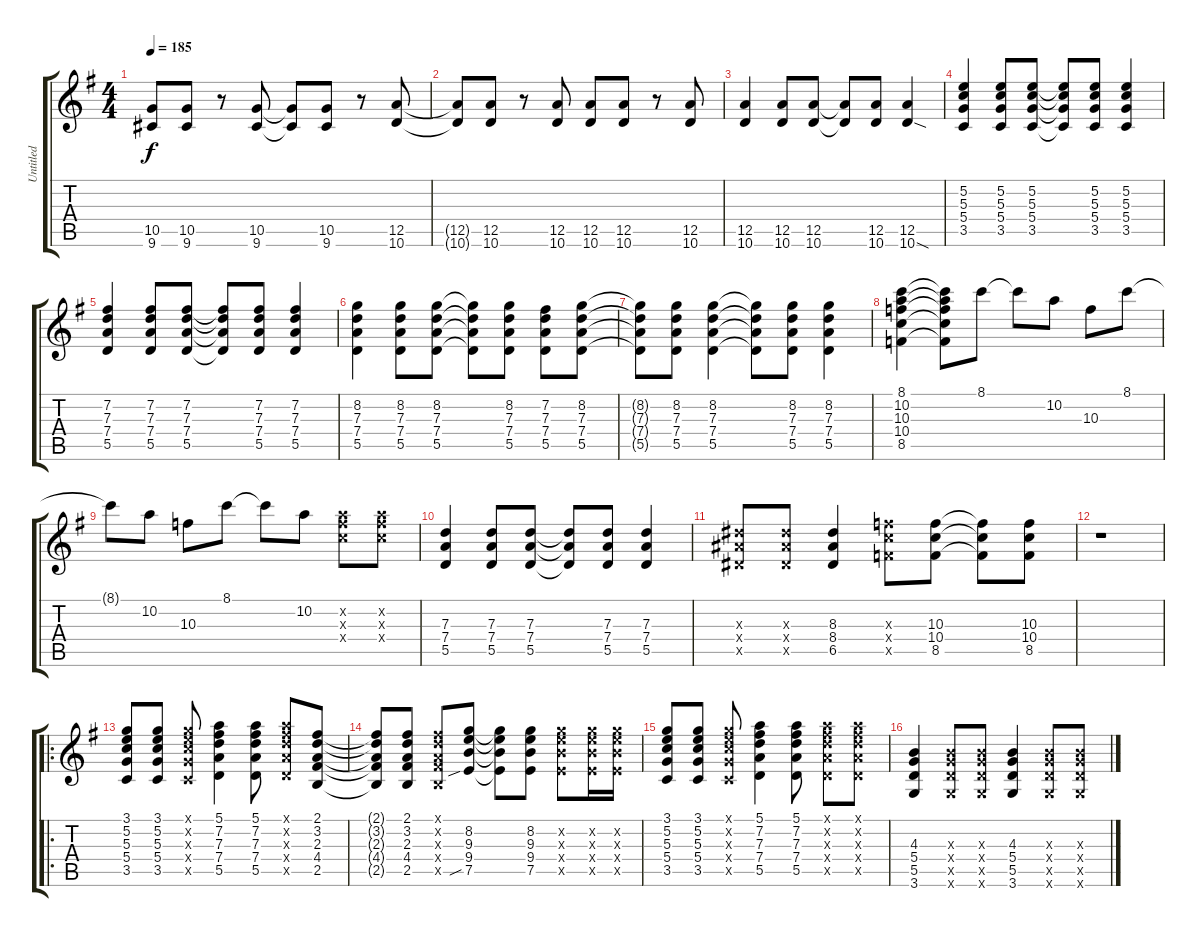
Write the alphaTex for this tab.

\track ("Untitled" "Untitled") {instrument overdrivenguitar}
\staff {score tabs}
\tuning (E4 B3 G3 D3 A2 E2) {hide}
\ts (4 4)
\tempo 185
\clef g2
\ks g
(10.5{t} 9.6{t}).8{dy f} (10.5 9.6).8 r.8 (10.5 9.6).8 (10.5{t} 9.6{t}).8 (10.5 9.6).8 r.8 (12.5 10.6).8 |
(12.5{t} 10.6{t}).8 (12.5 10.6).8 r.8 (12.5 10.6).8 (12.5 10.6).8 (12.5 10.6).8 r.8 (12.5 10.6).8 |
(12.5 10.6).4 (12.5 10.6).8 (12.5 10.6).8 (12.5{t} 10.6{t}).8 (12.5 10.6).8 (12.5 10.6{sod}).4 |
(5.2 5.3 5.4 3.5).4 (5.2 5.3 5.4 3.5).8 (5.2 5.3 5.4 3.5).8 (5.2{t} 5.3{t} 5.4{t} 3.5{t}).8 (5.2 5.3 5.4 3.5).8 (5.2 5.3 5.4 3.5).4 |
(7.2 7.3 7.4 5.5).4 (7.2 7.3 7.4 5.5).8 (7.2 7.3 7.4 5.5).8 (7.2{t} 7.3{t} 7.4{t} 5.5{t}).8 (7.2 7.3 7.4 5.5).8 (7.2 7.3 7.4 5.5).4 |
(8.2 7.3 7.4 5.5).4 (8.2 7.3 7.4 5.5).8 (8.2 7.3 7.4 5.5).8 (8.2{t} 7.3{t} 7.4{t} 5.5{t}).8 (8.2 7.3 7.4 5.5).8 (7.2 7.3 7.4 5.5).8 (8.2 7.3 7.4 5.5).8 |
(8.2{t} 7.3{t} 7.4{t} 5.5{t}).8 (8.2 7.3 7.4 5.5).8 (8.2 7.3 7.4 5.5).4 (8.2{t} 7.3{t} 7.4{t} 5.5{t}).8 (8.2 7.3 7.4 5.5).8 (8.2 7.3 7.4 5.5).4 |
(8.1 10.2 10.3 10.4 8.5).4 (8.1{t} 10.2{t} 10.3{t} 10.4{t} 8.5{t}).8 8.1.8 8.1{t}.8 10.2.8 10.3.8 8.1.8 |
8.1{t}.8 10.2.8 10.3.8 8.1.8 8.1{t}.8 10.2.8 (10.2{x} 10.3{x} 10.4{x}).8 (10.2{x} 10.3{x} 10.4{x}).8 |
(7.3 7.4 5.5).4 (7.3 7.4 5.5).8 (7.3 7.4 5.5).8 (7.3{t} 7.4{t} 5.5{t}).8 (7.3 7.4 5.5).8 (7.3 7.4 5.5).4 |
(8.3{x} 8.4{x} 6.5{x}).8 (8.3{x} 8.4{x} 6.5{x}).8 (8.3 8.4 6.5).4 (10.3{x} 10.4{x} 8.5{x}).8 (10.3 10.4 8.5).8 (10.3{t} 10.4{t} 8.5{t}).8 (10.3 10.4 8.5).8 |
r.1 |
\ro
(3.1 5.2 5.3 5.4 3.5).8 (3.1 5.2 5.3 5.4 3.5).8 (3.1{x} 5.2{x} 5.3{x} 5.4{x} 3.5{x}).8 (5.1 7.2 7.3 7.4 5.5).4 (5.1 7.2 7.3 7.4 5.5).8 (5.1{x} 7.2{x} 7.3{x} 7.4{x} 5.5{x}).8 (2.1 3.2 2.3 4.4 2.5).8 |
(2.1{t} 3.2{t} 2.3{t} 4.4{t} 2.5{t}).8 (2.1 3.2 2.3 4.4 2.5).8 (2.1{x} 3.2{x} 2.3{x} 4.4{x} 2.5{x}).8 (8.2 9.3 9.4 7.5{sib}).8 (8.2{t} 9.3{t} 9.4{t} 7.5{t}).8 (8.2 9.3 9.4 7.5).8 (8.2{x} 9.3{x} 9.4{x} 7.5{x}).8 (8.2{x} 9.3{x} 9.4{x} 7.5{x}).16 (8.2{x} 9.3{x} 9.4{x} 7.5{x}).16 |
(3.1 5.2 5.3 5.4 3.5).8 (3.1 5.2 5.3 5.4 3.5).8 (3.1{x} 5.2{x} 5.3{x} 5.4{x} 3.5{x}).8 (5.1 7.2 7.3 7.4 5.5).4 (5.1 7.2 7.3 7.4 5.5).8 (5.1{x} 7.2{x} 7.3{x} 7.4{x} 5.5{x}).8 (5.1{x} 7.2{x} 7.3{x} 7.4{x} 5.5{x}).8 |
(4.3 5.4 5.5 3.6).4 (4.3{x} 5.4{x} 5.5{x} 3.6{x}).8 (4.3{x} 5.4{x} 5.5{x} 3.6{x}).8 (4.3 5.4 5.5 3.6).4 (4.3{x} 5.4{x} 5.5{x} 3.6{x}).8 (4.3{x} 5.4{x} 5.5{x} 3.6{x}).8
